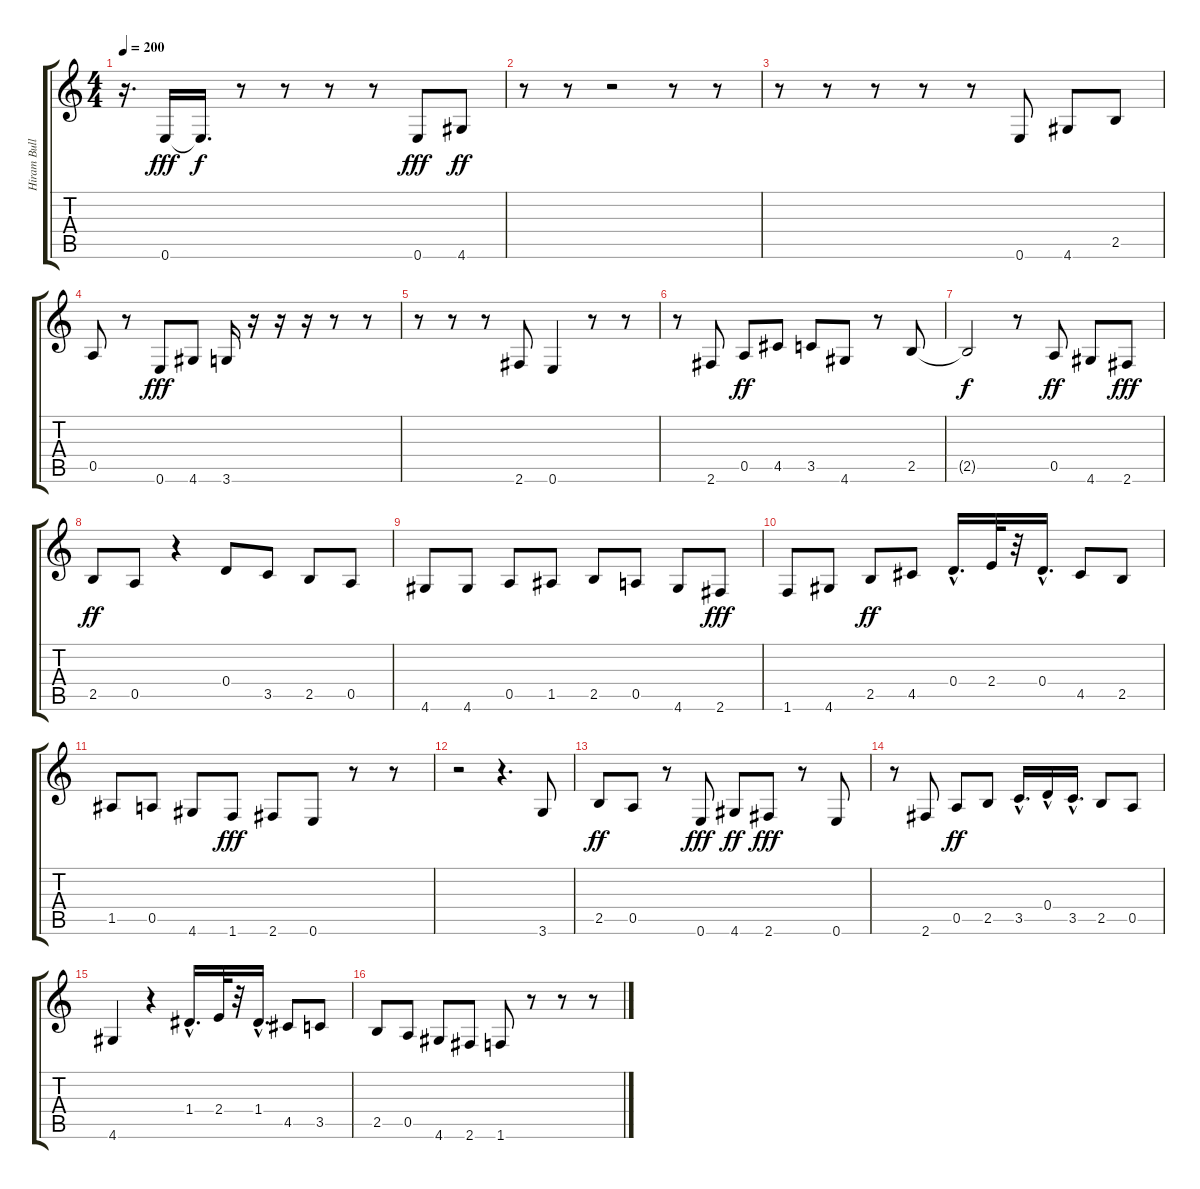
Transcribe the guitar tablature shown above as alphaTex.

\track ("Hiram Bullock" "Hiram Bull") {instrument electricguitarjazz}
\staff {score tabs}
\tuning (E4 B3 G3 D3 A2 E2) {hide}
\ts (4 4)
\tempo 200
\clef g2
\ks c
r.16{d dy fff} 0.6.16 0.6{t}.16{d dy f} r.8 r.8 r.8 r.8 0.6.8{dy fff} 4.6.8{dy ff} |
r.8 r.8 r.2 r.8 r.8 |
r.8 r.8 r.8 r.8 r.8 0.6.8 4.6.8 2.5.8 |
0.5.8 r.8 0.6.8{dy fff} 4.6.8 3.6.16 r.16 r.16 r.16 r.8 r.8 |
r.8 r.8 r.8 2.6.8 0.6.4 r.8 r.8 |
r.8 2.6.8 0.5.8{dy ff} 4.5.8 3.5.8 4.6.8 r.8 2.5.8 |
2.5{t}.2{dy f} r.8 0.5.8{dy ff} 4.6.8 2.6.8{dy fff} |
2.5.8{dy ff} 0.5.8 r.4 0.4.8 3.5.8 2.5.8 0.5.8 |
4.6.8 4.6.8 0.5.8 1.5.8 2.5.8 0.5.8 4.6.8 2.6.8{dy fff} |
1.6.8 4.6.8 2.5.8{dy ff} 4.5.8 0.4{hac}.16{d} 2.4.32 r.32 0.4{hac}.16{d} 4.5.8 2.5.8 |
1.5.8 0.5.8 4.6.8 1.6.8{dy fff} 2.6.8 0.6.8 r.8 r.8 |
r.2 r.4{d} 3.6.8 |
2.5.8{dy ff} 0.5.8 r.8 0.6.8{dy fff} 4.6.8{dy ff} 2.6.8{dy fff} r.8 0.6.8 |
r.8 2.6.8 0.5.8{dy ff} 2.5.8 3.5{hac}.16{d} 0.4{hac}.16 3.5{hac}.16{d} 2.5.8 0.5.8 |
4.6.4 r.4 1.4{hac}.16{d} 2.4.32 r.32 1.4{hac}.16{d} 4.5.8 3.5.8 |
2.5.8 0.5.8 4.6.8 2.6.8 1.6.8 r.8 r.8 r.8
